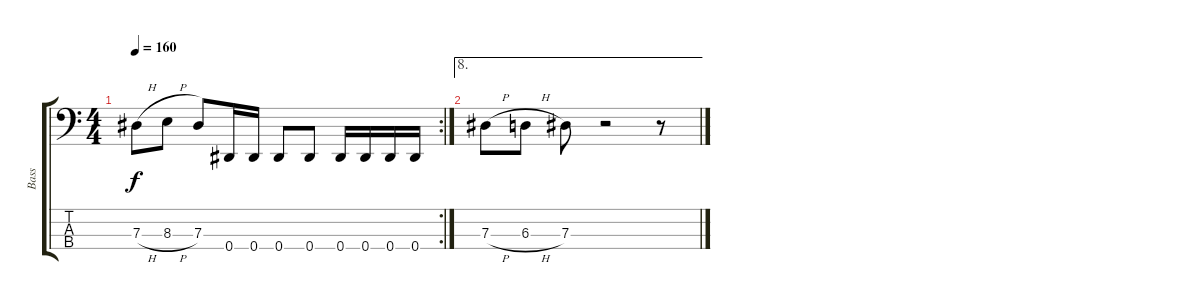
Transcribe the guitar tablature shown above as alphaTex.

\track ("Bass" "Bass") {instrument electricbassfinger}
\staff {score tabs}
\tuning (Gb2 Db2 Ab1 Eb1) {hide}
\rc 2
\ts (4 4)
\tempo 160
\clef f4
\ks c
7.3{h}.8{dy f} 8.3{h}.8 7.3.8 0.4.16 0.4.16 0.4.8 0.4.8 0.4.16 0.4.16 0.4.16 0.4.16 |
\ae 8
7.3{h}.8 6.3{h}.8 7.3.8 r.2 r.8
